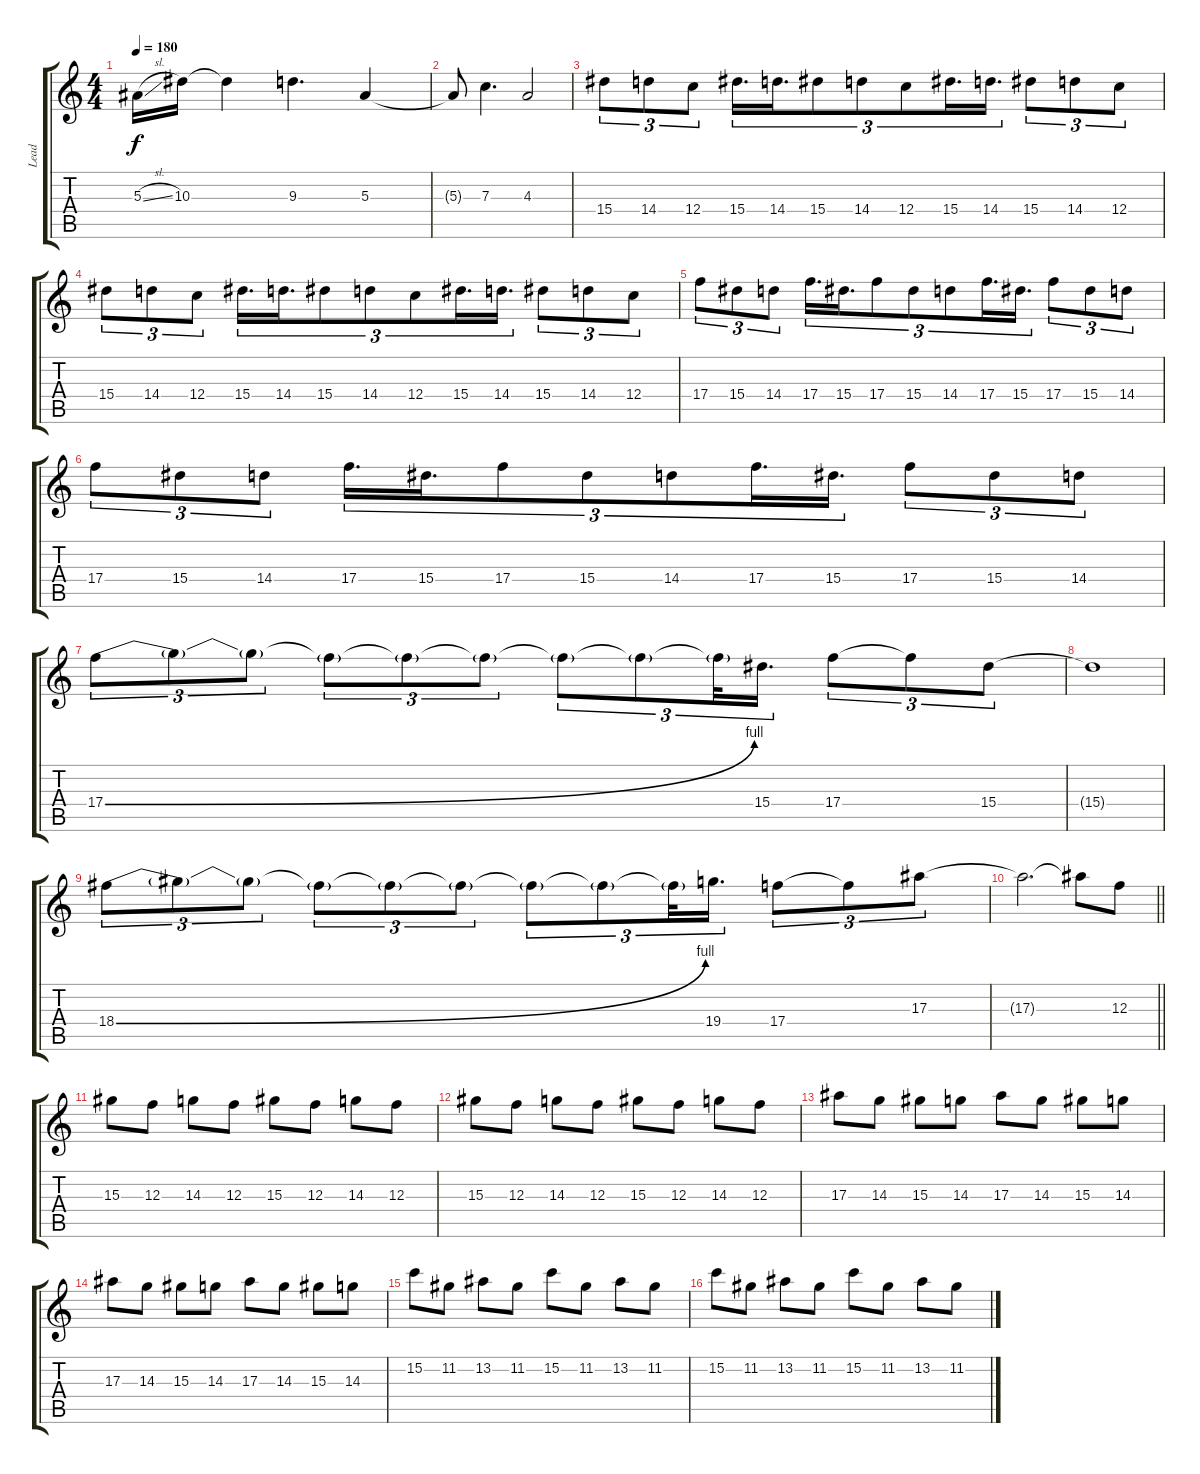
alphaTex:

\track ("Lead" "Lead") {instrument distortionguitar}
\staff {score tabs}
\tuning (D4 A3 F3 C3 G2 C2) {hide}
\ts (4 4)
\tempo 180
\clef g2
\ks c
5.3{sl}.16{dy f} 10.3.16 10.3{t}.4 9.3.4{d} 5.3.4 |
5.3{t}.8 7.3.4{d} 4.3.2 |
15.4.8{tu (3 2)} 14.4.8{tu (3 2)} 12.4.8{tu (3 2)} 15.4.16{d tu (3 2)} 14.4.16{d tu (3 2)} 15.4.8{tu (3 2)} 14.4.8{tu (3 2)} 12.4.8{tu (3 2)} 15.4.16{d tu (3 2)} 14.4.16{d tu (3 2)} 15.4.8{tu (3 2)} 14.4.8{tu (3 2)} 12.4.8{tu (3 2)} |
15.4.8{tu (3 2)} 14.4.8{tu (3 2)} 12.4.8{tu (3 2)} 15.4.16{d tu (3 2)} 14.4.16{d tu (3 2)} 15.4.8{tu (3 2)} 14.4.8{tu (3 2)} 12.4.8{tu (3 2)} 15.4.16{d tu (3 2)} 14.4.16{d tu (3 2)} 15.4.8{tu (3 2)} 14.4.8{tu (3 2)} 12.4.8{tu (3 2)} |
17.4.8{tu (3 2)} 15.4.8{tu (3 2)} 14.4.8{tu (3 2)} 17.4.16{d tu (3 2)} 15.4.16{d tu (3 2)} 17.4.8{tu (3 2)} 15.4.8{tu (3 2)} 14.4.8{tu (3 2)} 17.4.16{d tu (3 2)} 15.4.16{d tu (3 2)} 17.4.8{tu (3 2)} 15.4.8{tu (3 2)} 14.4.8{tu (3 2)} |
17.4.8{tu (3 2)} 15.4.8{tu (3 2)} 14.4.8{tu (3 2)} 17.4.16{d tu (3 2)} 15.4.16{d tu (3 2)} 17.4.8{tu (3 2)} 15.4.8{tu (3 2)} 14.4.8{tu (3 2)} 17.4.16{d tu (3 2)} 15.4.16{d tu (3 2)} 17.4.8{tu (3 2)} 15.4.8{tu (3 2)} 14.4.8{tu (3 2)} |
17.4{be (bend 0 0 60 4)}.8{tu (3 2)} 17.4{t}.8{tu (3 2)} 17.4{t}.8{tu (3 2)} 17.4{t}.8{tu (3 2)} 17.4{t}.8{tu (3 2)} 17.4{t}.8{tu (3 2)} 17.4{t}.8{tu (3 2)} 17.4{t}.8{tu (3 2)} 17.4{t}.32{tu (3 2)} 15.4.16{d tu (3 2)} 17.4.8{tu (3 2)} 17.4{t}.8{tu (3 2)} 15.4.8{tu (3 2)} |
15.4{t}.1 |
18.4{be (bend 0 0 60 4)}.8{tu (3 2)} 18.4{t}.8{tu (3 2)} 18.4{t}.8{tu (3 2)} 18.4{t}.8{tu (3 2)} 18.4{t}.8{tu (3 2)} 18.4{t}.8{tu (3 2)} 18.4{t}.8{tu (3 2)} 18.4{t}.8{tu (3 2)} 18.4{t}.32{tu (3 2)} 19.4.16{d tu (3 2)} 17.4.8{tu (3 2)} 17.4{t}.8{tu (3 2)} 17.3.8{tu (3 2)} |
\barLineRight lightlight
17.3{t}.2{d} 17.3{t}.8 12.3.8 |
\section ("" "")
15.3.8 12.3.8 14.3.8 12.3.8 15.3.8 12.3.8 14.3.8 12.3.8 |
15.3.8 12.3.8 14.3.8 12.3.8 15.3.8 12.3.8 14.3.8 12.3.8 |
17.3.8 14.3.8 15.3.8 14.3.8 17.3.8 14.3.8 15.3.8 14.3.8 |
17.3.8 14.3.8 15.3.8 14.3.8 17.3.8 14.3.8 15.3.8 14.3.8 |
15.2.8 11.2.8 13.2.8 11.2.8 15.2.8 11.2.8 13.2.8 11.2.8 |
15.2.8 11.2.8 13.2.8 11.2.8 15.2.8 11.2.8 13.2.8 11.2.8
